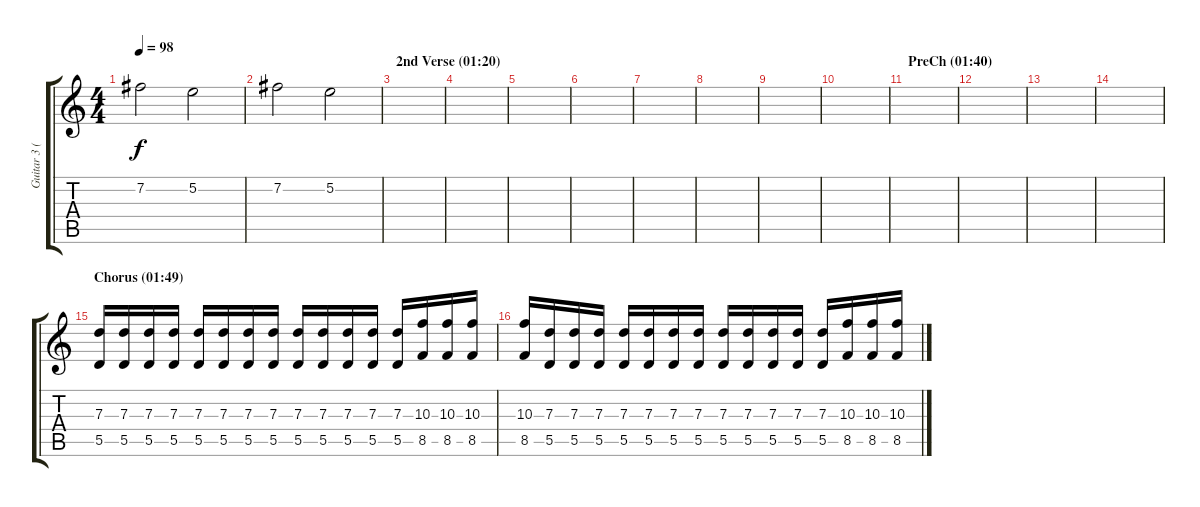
\track ("Guitar 3 (Slash)" "Guitar 3 (") {instrument overdrivenguitar}
\staff {score tabs}
\tuning (E4 B3 G3 D3 A2 E2) {hide}
\ts (4 4)
\tempo 98
\clef g2
\ks c
7.2.2{dy f} 5.2.2 |
7.2.2 5.2.2 |
\section ("" "2nd Verse (01:20)")
|
|
|
|
|
|
|
|
\section ("" "PreCh (01:40)")
|
|
|
|
\section ("" "Chorus (01:49)")
(7.3 5.5).16 (7.3 5.5).16 (7.3 5.5).16 (7.3 5.5).16 (7.3 5.5).16 (7.3 5.5).16 (7.3 5.5).16 (7.3 5.5).16 (7.3 5.5).16 (7.3 5.5).16 (7.3 5.5).16 (7.3 5.5).16 (7.3 5.5).16 (10.3 8.5).16 (10.3 8.5).16 (10.3 8.5).16 |
(10.3 8.5).16 (7.3 5.5).16 (7.3 5.5).16 (7.3 5.5).16 (7.3 5.5).16 (7.3 5.5).16 (7.3 5.5).16 (7.3 5.5).16 (7.3 5.5).16 (7.3 5.5).16 (7.3 5.5).16 (7.3 5.5).16 (7.3 5.5).16 (10.3 8.5).16 (10.3 8.5).16 (10.3 8.5).16
